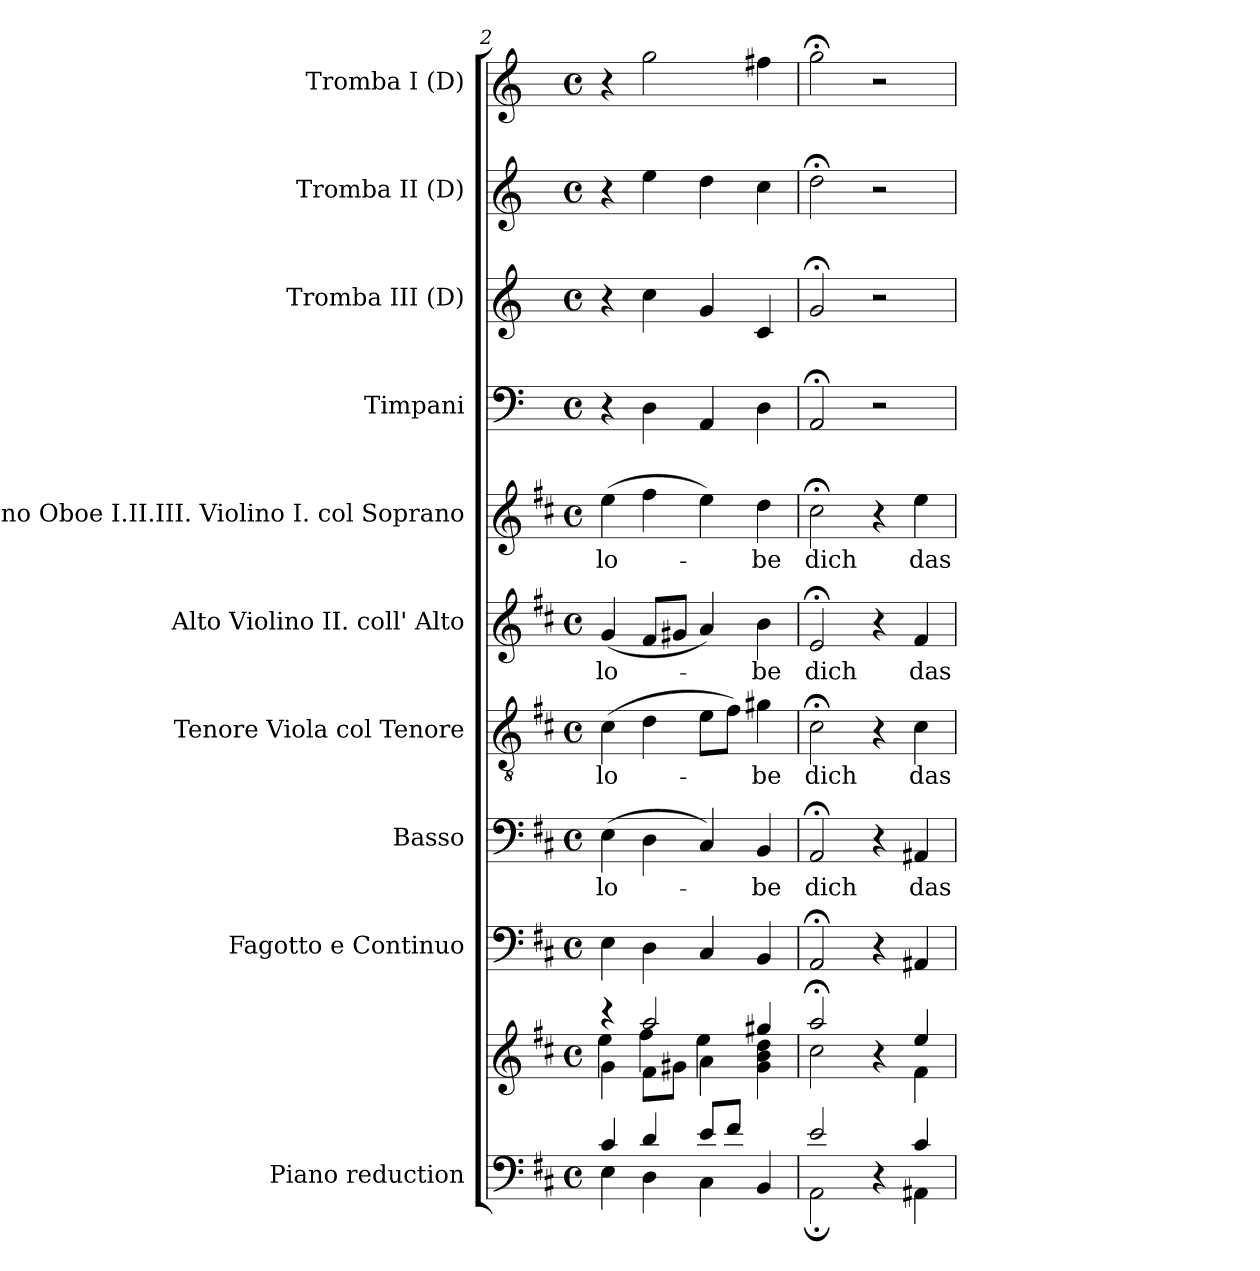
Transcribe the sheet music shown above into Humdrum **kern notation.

**kern	**kern	**kern	**kern	**text	**kern	**text	**kern	**text	**kern	**text	**kern	**kern	**kern	**kern
*part10	*part10	*part9	*part8	*part8	*part7	*part7	*part6	*part6	*part5	*part5	*part4	*part3	*part2	*part1
*staff11	*staff10	*staff9	*staff8	*staff8	*staff7	*staff7	*staff6	*staff6	*staff5	*staff5	*staff4	*staff3	*staff2	*staff1
*I"Piano reduction	*	*I"Fagotto e Continuo	*I"Basso	*	*I"Tenore Viola col Tenore	*	*I"Alto Violino II. coll' Alto	*	*I"Soprano Oboe I.II.III. Violino I. col Soprano	*	*I"Timpani	*I"Tromba III (D)	*I"Tromba II (D)	*I"Tromba I (D)
*I'Pno	*	*	*	*	*	*	*	*	*	*	*I'Timp	*	*	*
*clefF4	*clefG2	*clefF4	*clefF4	*	*clefGv2	*	*clefG2	*	*clefG2	*	*clefF4	*clefG2	*clefG2	*clefG2
*	*	*	*	*	*	*	*	*	*	*	*	*ITrd-1c-2	*ITrd-1c-2	*ITrd-1c-2
*k[f#c#]	*k[f#c#]	*k[f#c#]	*k[f#c#]	*	*k[f#c#]	*	*k[f#c#]	*	*k[f#c#]	*	*k[]	*k[f#c#]	*k[f#c#]	*k[f#c#]
*M4/4	*M4/4	*M4/4	*M4/4	*	*M4/4	*	*M4/4	*	*M4/4	*	*M4/4	*M4/4	*M4/4	*M4/4
*met(c)	*met(c)	*met(c)	*met(c)	*	*met(c)	*	*met(c)	*	*met(c)	*	*met(c)	*met(c)	*met(c)	*met(c)
=2	=2	=2	=2	=2	=2	=2	=2	=2	=2	=2	=2	=2	=2	=2
*^	*^	*	*	*	*	*	*	*	*	*	*	*	*	*
*	*	*	*^	*	*	*	*	*	*	*	*	*	*	*	*	*
!	!	!	!	!	!	!	!LO:LY:b	!	!LO:LY:b	!	!LO:LY:b	!	!LO:LY:b	!	!	!	!
4c#/	4E\	4rccc	4g\	4ee\	4E\	(>4E\	lo-	(>4c#\	lo-	(<4g/	lo-	(>4ee\	lo-	4r	4r	4r	4r
4d/	4D\	2aa/	8f#\L	4ff#\	4D\	4D\	.	4d\	.	8f#/L	.	4ff#\	.	4D\	4dd\	4ff#\	2aa\
.	.	.	8g#X\J	.	.	.	.	.	.	8g#X/J	.	.	.	.	.	.	.
8e/L	4C#\	.	4a\	4ee\	4C#/	4C#/)	.	8e\L	.	4a/)	.	4ee\)	.	4AA/	4a/	4ee\	.
8f#/J	.	.	.	.	.	.	.	8f#\J)	.	.	.	.	.	.	.	.	.
!	!	!	!	!	!	!	!LO:LY:b	!	!LO:LY:b	!	!LO:LY:b	!	!LO:LY:b	!	!	!	!
4BB/	4ryy	4gg#X/	4g#\ 4b\ 4dd\	4ryy	4BB/	4BB/	-be	4g#X\	be	4b\	-be	4dd\	-be	4D\	4d/	4dd\	4gg#X\
=3	=3	=3	=3	=3	=3	=3	=3	=3	=3	=3	=3	=3	=3	=3	=3	=3	=3
!	!	!	!	!	!	!	!LO:LY:b	!	!LO:LY:b	!	!LO:LY:b	!	!LO:LY:b	!	!	!	!
*	*	*	*v	*v	*	*	*	*	*	*	*	*	*	*	*	*	*
2e/	2AA;\	2aa;</	2cc#\	2AA;</	2AA;</	dich	2c#;<\	dich	2e;</	dich	2cc#;<\	dich	2AA;</	2a;</	2ee;<\	2aa;<\
4r	4ryy	4r	4ryy	4r	4r	.	4r	.	4r	.	4r	.	2r	2r	2r	2r
!	!	!	!	!	!	!LO:LY:b	!	!LO:LY:b	!	!LO:LY:b	!	!LO:LY:b	!	!	!	!
4c#/	4AA#X\	4ee/	4f#\	4AA#X/	4AA#X/	das	4c#\	das	4f#/	das	4ee\	das	.	.	.	.
*v	*v	*	*	*	*	*	*	*	*	*	*	*	*	*	*	*
*	*v	*v	*	*	*	*	*	*	*	*	*	*	*	*	*
=	=	=	=	=	=	=	=	=	=	=	=	=	=	=
*-	*-	*-	*-	*-	*-	*-	*-	*-	*-	*-	*-	*-	*-	*-
